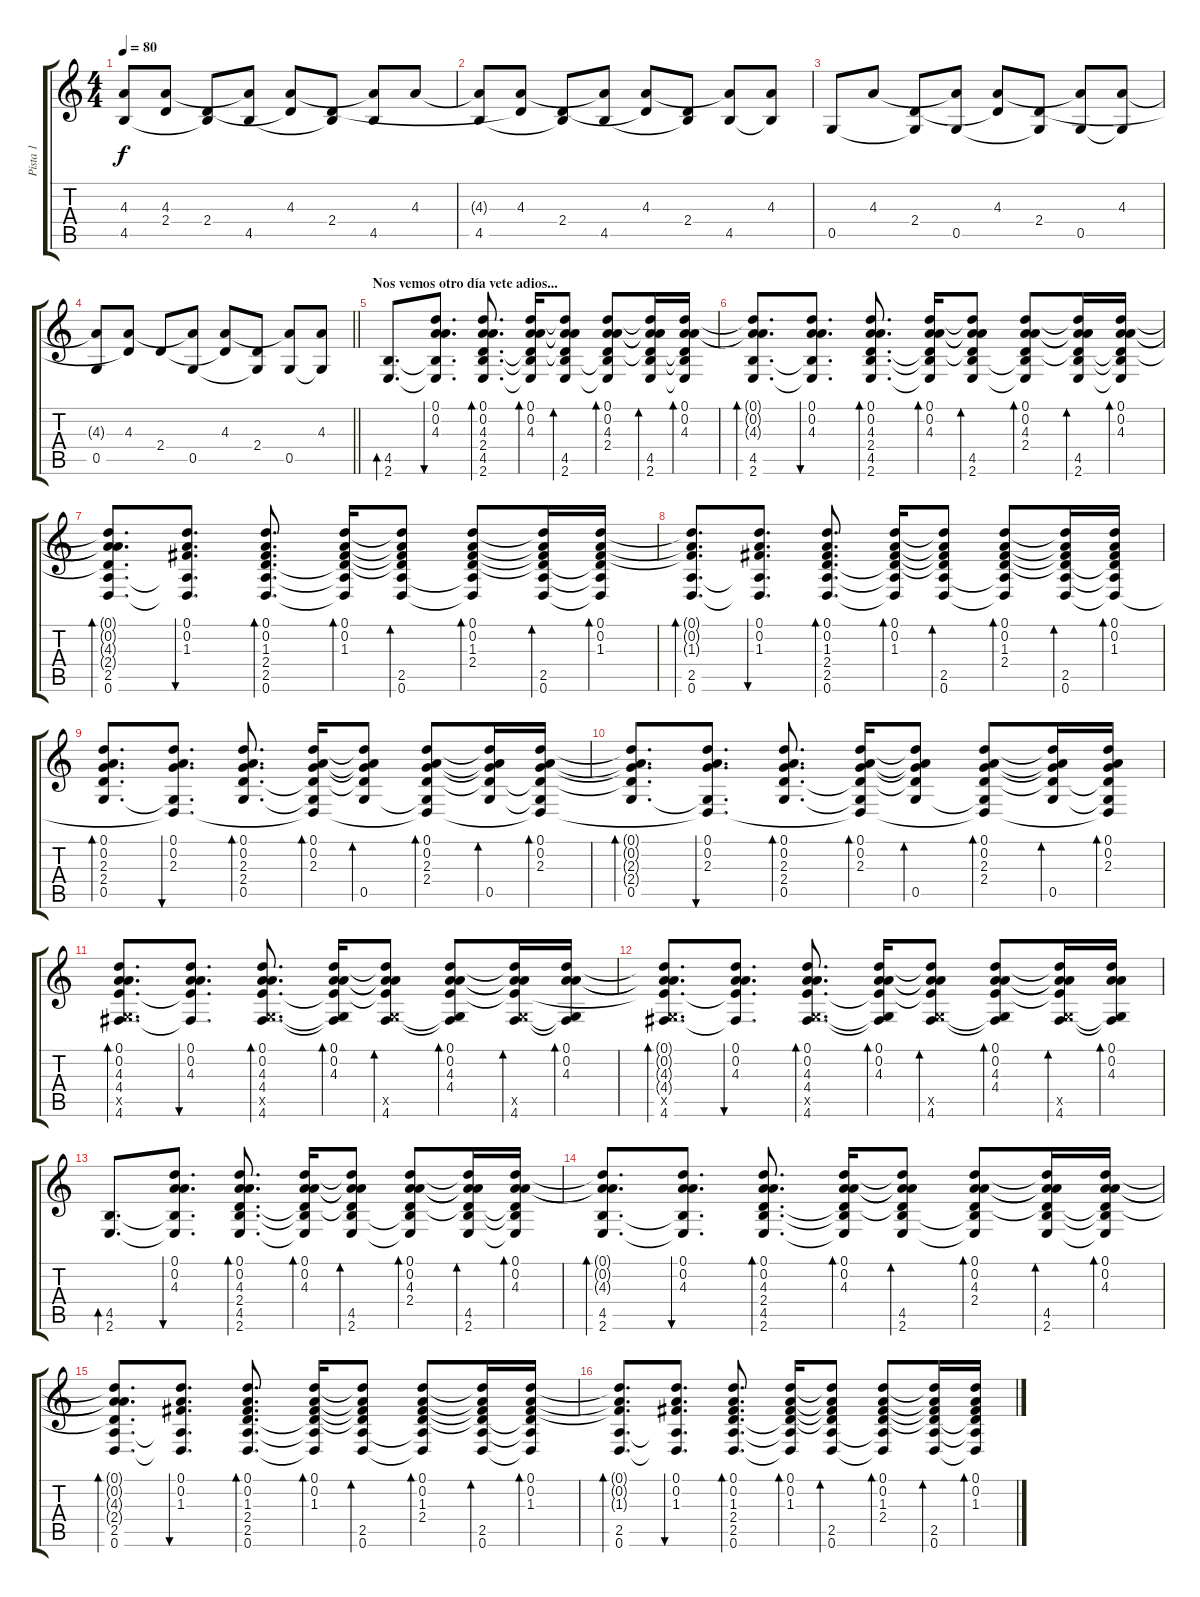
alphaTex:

\track ("Pista 1" "Pista 1") {instrument acousticguitarsteel}
\staff {score tabs}
\tuning (D4 A3 F3 C3 G2 D2) {hide}
\ts (4 4)
\tempo 80
\clef g2
\ks c
(4.3{t} 4.5).8{dy f} (4.3 2.4{t}).8 (2.4 4.5{t}).8 (4.3{t} 4.5).8 (4.3 2.4{t}).8 (2.4 4.5{t}).8 (4.3{t} 4.5).8 4.3.8 |
(4.3{t} 4.5).8 (4.3 2.4{t}).8 (2.4 4.5{t}).8 (4.3{t} 4.5).8 (4.3 2.4{t}).8 (2.4 4.5{t}).8 (4.3{t} 4.5).8 (4.3 4.5{t}).8 |
0.5.8 4.3.8 (2.4 0.5{t}).8 (4.3{t} 0.5).8 (4.3 2.4{t}).8 (2.4 0.5{t}).8 (4.3{t} 0.5).8 (4.3 0.5{t}).8 |
\barLineRight lightlight
(4.3{t} 0.5).8 (4.3 2.4{t}).8 2.4.8 (4.3{t} 0.5).8 (4.3 2.4{t}).8 (2.4 0.5{t}).8 (4.3{t} 0.5).8 (4.3 0.5{t}).8 |
\section ("" "Nos vemos otro día vete adios...")
(4.5 2.6).8{d bd 60} (0.1 0.2 4.3 4.5{t} 2.6{t}).8{d bu 60} (0.1 0.2 4.3 2.4 4.5 2.6).8{d bd 30} (0.1 0.2 4.3 2.4{t} 4.5{t} 2.6{t}).16{bd 60} (0.1{t} 0.2{t} 4.3{t} 2.4{t} 4.5 2.6).8{bd 60} (0.1 0.2 4.3 2.4 4.5{t} 2.6{t}).8{bd 30} (0.1{t} 0.2{t} 4.3{t} 2.4{t} 4.5 2.6).16{bd 30} (0.1 0.2 4.3 2.4{t} 4.5{t} 2.6{t}).16{bd 30} |
(0.1{t} 0.2{t} 4.3{t} 4.5 2.6).8{d bd 60} (0.1 0.2 4.3 4.5{t} 2.6{t}).8{d bu 60} (0.1 0.2 4.3 2.4 4.5 2.6).8{d bd 30} (0.1 0.2 4.3 2.4{t} 4.5{t} 2.6{t}).16{bd 60} (0.1{t} 0.2{t} 4.3{t} 2.4{t} 4.5 2.6).8{bd 60} (0.1 0.2 4.3 2.4 4.5{t} 2.6{t}).8{bd 30} (0.1{t} 0.2{t} 4.3{t} 2.4{t} 4.5 2.6).16{bd 30} (0.1 0.2 4.3 2.4{t} 4.5{t} 2.6{t}).16{bd 30} |
(0.1{t} 0.2{t} 4.3{t} 2.4{t} 2.5 0.6).8{d bd 60} (0.1 0.2 1.3 2.5{t} 0.6{t}).8{d bu 60} (0.1 0.2 1.3 2.4 2.5 0.6).8{d bd 30} (0.1 0.2 1.3 2.4{t} 2.5{t} 0.6{t}).16{bd 60} (0.1{t} 0.2{t} 1.3{t} 2.4{t} 2.5 0.6).8{bd 60} (0.1 0.2 1.3 2.4 2.5{t} 0.6{t}).8{bd 30} (0.1{t} 0.2{t} 1.3{t} 2.4{t} 2.5 0.6).16{bd 30} (0.1 0.2 1.3 2.4{t} 2.5{t} 0.6{t}).16{bd 30} |
(0.1{t} 0.2{t} 1.3{t} 2.5 0.6).8{d bd 60} (0.1 0.2 1.3 2.5{t} 0.6{t}).8{d bu 60} (0.1 0.2 1.3 2.4 2.5 0.6).8{d bd 30} (0.1 0.2 1.3 2.4{t} 2.5{t} 0.6{t}).16{bd 60} (0.1{t} 0.2{t} 1.3{t} 2.4{t} 2.5 0.6).8{bd 60} (0.1 0.2 1.3 2.4 2.5{t} 0.6{t}).8{bd 30} (0.1{t} 0.2{t} 1.3{t} 2.4{t} 2.5 0.6).16{bd 30} (0.1 0.2 1.3 2.4{t} 2.5{t} 0.6{t}).16{bd 30} |
(0.1 0.2 2.3 2.4 0.5).8{d bd 60} (0.1 0.2 2.3 0.5{t} 0.6{t}).8{d bu 60} (0.1 0.2 2.3 2.4 0.5).8{d bd 30} (0.1 0.2 2.3 2.4{t} 0.5{t} 0.6{t}).16{bd 60} (0.1{t} 0.2{t} 2.3{t} 2.4{t} 0.5).8{bd 60} (0.1 0.2 2.3 2.4 0.5{t} 0.6{t}).8{bd 30} (0.1{t} 0.2{t} 2.3{t} 2.4{t} 0.5).16{bd 30} (0.1 0.2 2.3 2.4{t} 0.5{t} 0.6{t}).16{bd 30} |
(0.1{t} 0.2{t} 2.3{t} 2.4{t} 0.5).8{d bd 60} (0.1 0.2 2.3 0.5{t} 0.6{t}).8{d bu 60} (0.1 0.2 2.3 2.4 0.5).8{d bd 30} (0.1 0.2 2.3 2.4{t} 0.5{t} 0.6{t}).16{bd 60} (0.1{t} 0.2{t} 2.3{t} 2.4{t} 0.5).8{bd 60} (0.1 0.2 2.3 2.4 0.5{t} 0.6{t}).8{bd 30} (0.1{t} 0.2{t} 2.3{t} 2.4{t} 0.5).16{bd 30} (0.1 0.2 2.3 2.4{t} 0.5{t} 0.6{t}).16{bd 30} |
(0.1 0.2 4.3 4.4 0.5{x} 4.6).8{d bd 60} (0.1 0.2 4.3 4.4{t} 4.6{t}).8{d bu 60} (0.1 0.2 4.3 4.4 0.5{x} 4.6).8{d bd 30} (0.1 0.2 4.3 4.4{t} 0.5{t} 4.6{t}).16{bd 60} (0.1{t} 0.2{t} 4.3{t} 4.4{t} 0.5{x} 4.6).8{bd 60} (0.1 0.2 4.3 4.4 0.5{t} 4.6{t}).8{bd 30} (0.1{t} 0.2{t} 4.3{t} 4.4{t} 0.5{x} 4.6).16{bd 30} (0.1 0.2 4.3 0.5{t} 4.6{t}).16{bd 30} |
(0.1{t} 0.2{t} 4.3{t} 4.4{t} 0.5{x} 4.6).8{d bd 60} (0.1 0.2 4.3 4.4{t} 4.6{t}).8{d bu 60} (0.1 0.2 4.3 4.4 0.5{x} 4.6).8{d bd 30} (0.1 0.2 4.3 4.4{t} 0.5{t} 4.6{t}).16{bd 60} (0.1{t} 0.2{t} 4.3{t} 4.4{t} 0.5{x} 4.6).8{bd 60} (0.1 0.2 4.3 4.4 0.5{t} 4.6{t}).8{bd 30} (0.1{t} 0.2{t} 4.3{t} 4.4{t} 0.5{x} 4.6).16{bd 30} (0.1 0.2 4.3 0.5{t} 4.6{t}).16{bd 30} |
(4.5 2.6).8{d bd 60} (0.1 0.2 4.3 4.5{t} 2.6{t}).8{d bu 60} (0.1 0.2 4.3 2.4 4.5 2.6).8{d bd 30} (0.1 0.2 4.3 2.4{t} 4.5{t} 2.6{t}).16{bd 60} (0.1{t} 0.2{t} 4.3{t} 2.4{t} 4.5 2.6).8{bd 60} (0.1 0.2 4.3 2.4 4.5{t} 2.6{t}).8{bd 30} (0.1{t} 0.2{t} 4.3{t} 2.4{t} 4.5 2.6).16{bd 30} (0.1 0.2 4.3 2.4{t} 4.5{t} 2.6{t}).16{bd 30} |
(0.1{t} 0.2{t} 4.3{t} 4.5 2.6).8{d bd 60} (0.1 0.2 4.3 4.5{t} 2.6{t}).8{d bu 60} (0.1 0.2 4.3 2.4 4.5 2.6).8{d bd 30} (0.1 0.2 4.3 2.4{t} 4.5{t} 2.6{t}).16{bd 60} (0.1{t} 0.2{t} 4.3{t} 2.4{t} 4.5 2.6).8{bd 60} (0.1 0.2 4.3 2.4 4.5{t} 2.6{t}).8{bd 30} (0.1{t} 0.2{t} 4.3{t} 2.4{t} 4.5 2.6).16{bd 30} (0.1 0.2 4.3 2.4{t} 4.5{t} 2.6{t}).16{bd 30} |
(0.1{t} 0.2{t} 4.3{t} 2.4{t} 2.5 0.6).8{d bd 60} (0.1 0.2 1.3 2.5{t} 0.6{t}).8{d bu 60} (0.1 0.2 1.3 2.4 2.5 0.6).8{d bd 30} (0.1 0.2 1.3 2.4{t} 2.5{t} 0.6{t}).16{bd 60} (0.1{t} 0.2{t} 1.3{t} 2.4{t} 2.5 0.6).8{bd 60} (0.1 0.2 1.3 2.4 2.5{t} 0.6{t}).8{bd 30} (0.1{t} 0.2{t} 1.3{t} 2.4{t} 2.5 0.6).16{bd 30} (0.1 0.2 1.3 2.4{t} 2.5{t} 0.6{t}).16{bd 30} |
(0.1{t} 0.2{t} 1.3{t} 2.5 0.6).8{d bd 60} (0.1 0.2 1.3 2.5{t} 0.6{t}).8{d bu 60} (0.1 0.2 1.3 2.4 2.5 0.6).8{d bd 30} (0.1 0.2 1.3 2.4{t} 2.5{t} 0.6{t}).16{bd 60} (0.1{t} 0.2{t} 1.3{t} 2.4{t} 2.5 0.6).8{bd 60} (0.1 0.2 1.3 2.4 2.5{t} 0.6{t}).8{bd 30} (0.1{t} 0.2{t} 1.3{t} 2.4{t} 2.5 0.6).16{bd 30} (0.1 0.2 1.3 2.4{t} 2.5{t} 0.6{t}).16{bd 30}
